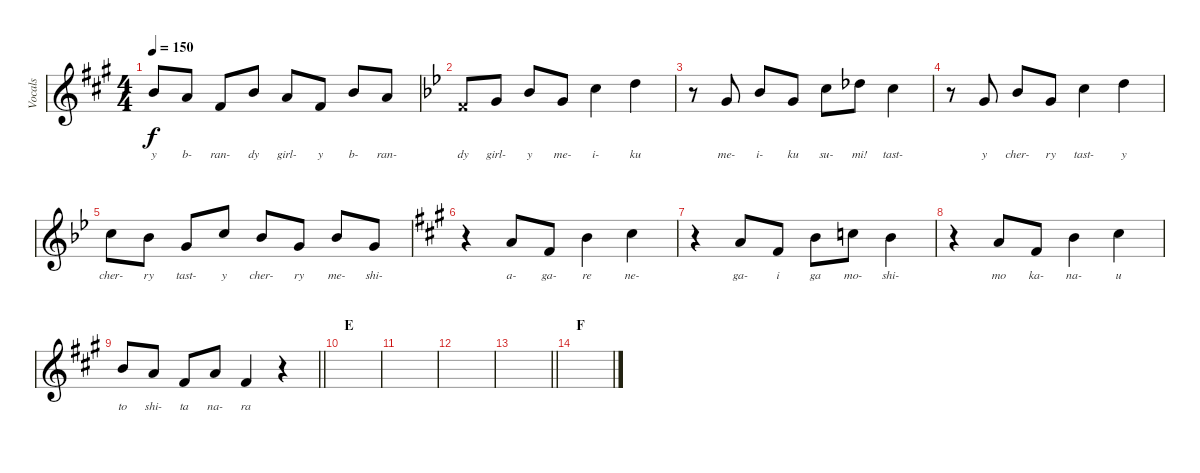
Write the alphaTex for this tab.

\track ("Vocals" "Vocals") {instrument cello}
\staff {score}
\tuning (E4 B3 G3 D3 A2 E2) {hide}
\ts (4 4)
\tempo 150
\clef g2
\ks a
7.1.8{lyrics (0 "y") lyrics (1 "") lyrics (2 "") lyrics (3 "") lyrics (4 "") dy f} 5.1.8{lyrics (0 "b-") lyrics (1 "") lyrics (2 "") lyrics (3 "") lyrics (4 "")} 2.1.8{lyrics (0 "ran-") lyrics (1 "") lyrics (2 "") lyrics (3 "") lyrics (4 "")} 7.1.8{lyrics (0 "dy") lyrics (1 "") lyrics (2 "") lyrics (3 "") lyrics (4 "")} 5.1.8{lyrics (0 "girl-") lyrics (1 "") lyrics (2 "") lyrics (3 "") lyrics (4 "")} 2.1.8{lyrics (0 "y") lyrics (1 "") lyrics (2 "") lyrics (3 "") lyrics (4 "")} 7.1.8{lyrics (0 "b-") lyrics (1 "") lyrics (2 "") lyrics (3 "") lyrics (4 "")} 5.1.8{lyrics (0 "ran-") lyrics (1 "") lyrics (2 "") lyrics (3 "") lyrics (4 "")} |
\ks bb
1.1{x}.8{lyrics (0 "dy") lyrics (1 "") lyrics (2 "") lyrics (3 "") lyrics (4 "")} 3.1.8{lyrics (0 "girl-") lyrics (1 "") lyrics (2 "") lyrics (3 "") lyrics (4 "")} 6.1.8{lyrics (0 "y") lyrics (1 "") lyrics (2 "") lyrics (3 "") lyrics (4 "")} 3.1.8{lyrics (0 "me-") lyrics (1 "") lyrics (2 "") lyrics (3 "") lyrics (4 "")} 8.1.4{lyrics (0 "i-") lyrics (1 "") lyrics (2 "") lyrics (3 "") lyrics (4 "")} 10.1.4{lyrics (0 "ku") lyrics (1 "") lyrics (2 "") lyrics (3 "") lyrics (4 "")} |
r.8 3.1.8{lyrics (0 "me-") lyrics (1 "") lyrics (2 "") lyrics (3 "") lyrics (4 "")} 6.1.8{lyrics (0 "i-") lyrics (1 "") lyrics (2 "") lyrics (3 "") lyrics (4 "")} 3.1.8{lyrics (0 "ku") lyrics (1 "") lyrics (2 "") lyrics (3 "") lyrics (4 "")} 8.1.8{lyrics (0 "su-") lyrics (1 "") lyrics (2 "") lyrics (3 "") lyrics (4 "")} 9.1.8{lyrics (0 "mi!") lyrics (1 "") lyrics (2 "") lyrics (3 "") lyrics (4 "")} 8.1.4{lyrics (0 "tast-") lyrics (1 "") lyrics (2 "") lyrics (3 "") lyrics (4 "")} |
r.8 3.1.8{lyrics (0 "y") lyrics (1 "") lyrics (2 "") lyrics (3 "") lyrics (4 "")} 6.1.8{lyrics (0 "cher-") lyrics (1 "") lyrics (2 "") lyrics (3 "") lyrics (4 "")} 3.1.8{lyrics (0 "ry") lyrics (1 "") lyrics (2 "") lyrics (3 "") lyrics (4 "")} 8.1.4{lyrics (0 "tast-") lyrics (1 "") lyrics (2 "") lyrics (3 "") lyrics (4 "")} 10.1.4{lyrics (0 "y") lyrics (1 "") lyrics (2 "") lyrics (3 "") lyrics (4 "")} |
8.1.8{lyrics (0 "cher-") lyrics (1 "") lyrics (2 "") lyrics (3 "") lyrics (4 "")} 6.1.8{lyrics (0 "ry") lyrics (1 "") lyrics (2 "") lyrics (3 "") lyrics (4 "")} 3.1.8{lyrics (0 "tast-") lyrics (1 "") lyrics (2 "") lyrics (3 "") lyrics (4 "")} 8.1.8{lyrics (0 "y") lyrics (1 "") lyrics (2 "") lyrics (3 "") lyrics (4 "")} 6.1.8{lyrics (0 "cher-") lyrics (1 "") lyrics (2 "") lyrics (3 "") lyrics (4 "")} 3.1.8{lyrics (0 "ry") lyrics (1 "") lyrics (2 "") lyrics (3 "") lyrics (4 "")} 6.1.8{lyrics (0 "me-") lyrics (1 "") lyrics (2 "") lyrics (3 "") lyrics (4 "")} 3.1.8{lyrics (0 "shi-") lyrics (1 "") lyrics (2 "") lyrics (3 "") lyrics (4 "")} |
\ks a
r.4 5.1.8{lyrics (0 "a-") lyrics (1 "") lyrics (2 "") lyrics (3 "") lyrics (4 "")} 2.1.8{lyrics (0 "ga-") lyrics (1 "") lyrics (2 "") lyrics (3 "") lyrics (4 "")} 7.1.4{lyrics (0 "re") lyrics (1 "") lyrics (2 "") lyrics (3 "") lyrics (4 "")} 9.1.4{lyrics (0 "ne-") lyrics (1 "") lyrics (2 "") lyrics (3 "") lyrics (4 "")} |
r.4 5.1.8{lyrics (0 "ga-") lyrics (1 "") lyrics (2 "") lyrics (3 "") lyrics (4 "")} 2.1.8{lyrics (0 "i") lyrics (1 "") lyrics (2 "") lyrics (3 "") lyrics (4 "")} 7.1.8{lyrics (0 "ga") lyrics (1 "") lyrics (2 "") lyrics (3 "") lyrics (4 "")} 8.1.8{lyrics (0 "mo-") lyrics (1 "") lyrics (2 "") lyrics (3 "") lyrics (4 "")} 7.1.4{lyrics (0 "shi-") lyrics (1 "") lyrics (2 "") lyrics (3 "") lyrics (4 "")} |
r.4 5.1.8{lyrics (0 "mo") lyrics (1 "") lyrics (2 "") lyrics (3 "") lyrics (4 "")} 2.1.8{lyrics (0 "ka-") lyrics (1 "") lyrics (2 "") lyrics (3 "") lyrics (4 "")} 7.1.4{lyrics (0 "na-") lyrics (1 "") lyrics (2 "") lyrics (3 "") lyrics (4 "")} 9.1.4{lyrics (0 "u") lyrics (1 "") lyrics (2 "") lyrics (3 "") lyrics (4 "")} |
\barLineRight lightlight
7.1.8{lyrics (0 "to") lyrics (1 "") lyrics (2 "") lyrics (3 "") lyrics (4 "")} 5.1.8{lyrics (0 "shi-") lyrics (1 "") lyrics (2 "") lyrics (3 "") lyrics (4 "")} 2.1.8{lyrics (0 "ta") lyrics (1 "") lyrics (2 "") lyrics (3 "") lyrics (4 "")} 5.1.8{lyrics (0 "na-") lyrics (1 "") lyrics (2 "") lyrics (3 "") lyrics (4 "")} 2.1.4{lyrics (0 "ra") lyrics (1 "") lyrics (2 "") lyrics (3 "") lyrics (4 "")} r.4 |
\section ("" "E")
|
|
|
\barLineRight lightlight
|
\section ("" "F")
